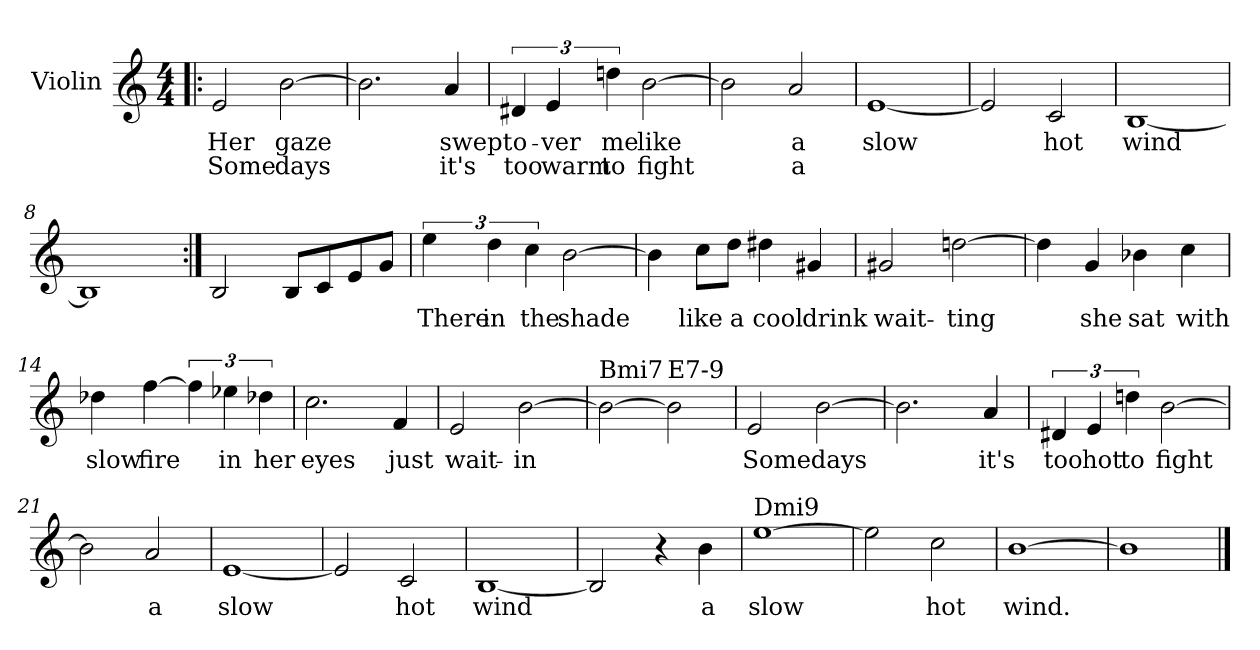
**kern	**text	**text
*part1	*part1	*part1
*staff1	*staff1	*staff1
*I"Violin	*	*
*I'Vln	*	*
*clefG2	*	*
*k[]	*	*
*C:	*	*
*M4/4	*	*
=1!|:	=1!|:	=1!|:
2e/	Her	Some
[2b\	gaze	days
=2	=2	=2
2.b\]	.	.
4a/	swept	it's
=3	=3	=3
6d#X/	o-	too
6e/	-ver	warm
6ddn\	me	to
[2b\	like	fight
=4	=4	=4
2b\]	.	.
2a/	a	a
!!LO:LB:g=z
=5	=5	=5
[1e	slow	.
=6	=6	=6
2e/]	.	.
2c/	hot	.
=7	=7	=7
[1B	wind	.
=8	=8	=8
1B]	.	.
!!LO:LB:g=z
=9:|!	=9:|!	=9:|!
2B/	.	.
8B/L	.	.
8c/	.	.
8e/	.	.
8g/J	.	.
=10	=10	=10
6ee\	There	.
6dd\	in	.
6cc\	the	.
[2b\	shade	.
=11	=11	=11
4b\]	.	.
8cc\L	like	.
8dd\J	a	.
4dd#X\	cool	.
4g#X/	drink	.
=12	=12	=12
2g#X/	wait-	.
[2ddn\	-ting	.
!!LO:LB:g=z
=13	=13	=13
4dd\]	.	.
4g/	she	.
4b-X\	sat	.
4cc\	with	.
=14	=14	=14
4dd-X\	slow	.
[4ff\	fire	.
6ff\]	.	.
6ee-X\	in	.
6dd-X\	her	.
=15	=15	=15
2.cc\	eyes	.
4f/	just	.
=16	=16	=16
2e/	wait-	.
[2b\	-in	.
!!LO:LB:g=z
=17	=17	=17
!LO:TX:a:t=Bmi7	!	!
2b\_	.	.
!LO:TX:a:t=E7-9	!	!
2b\]	.	.
=18	=18	=18
2e/	Some	.
[2b\	days	.
=19	=19	=19
2.b\]	.	.
4a/	it's	.
=20	=20	=20
6d#X/	too	.
6e/	hot	.
6ddn\	to	.
[2b\	fight	.
!!LO:LB:g=z
=21	=21	=21
2b\]	.	.
2a/	a	.
=22	=22	=22
[1e	slow	.
=23	=23	=23
2e/]	.	.
2c/	hot	.
=24	=24	=24
[1B	wind	.
=25	=25	=25
2B/]	.	.
4r	.	.
4b\	a	.
=26	=26	=26
!LO:TX:a:t=Dmi9	!	!
[1ee	slow	.
=27	=27	=27
2ee\]	.	.
2cc\	hot	.
=28	=28	=28
[1b	wind.	.
=29	=29	=29
1b]	.	.
==	==	==
*-	*-	*-
